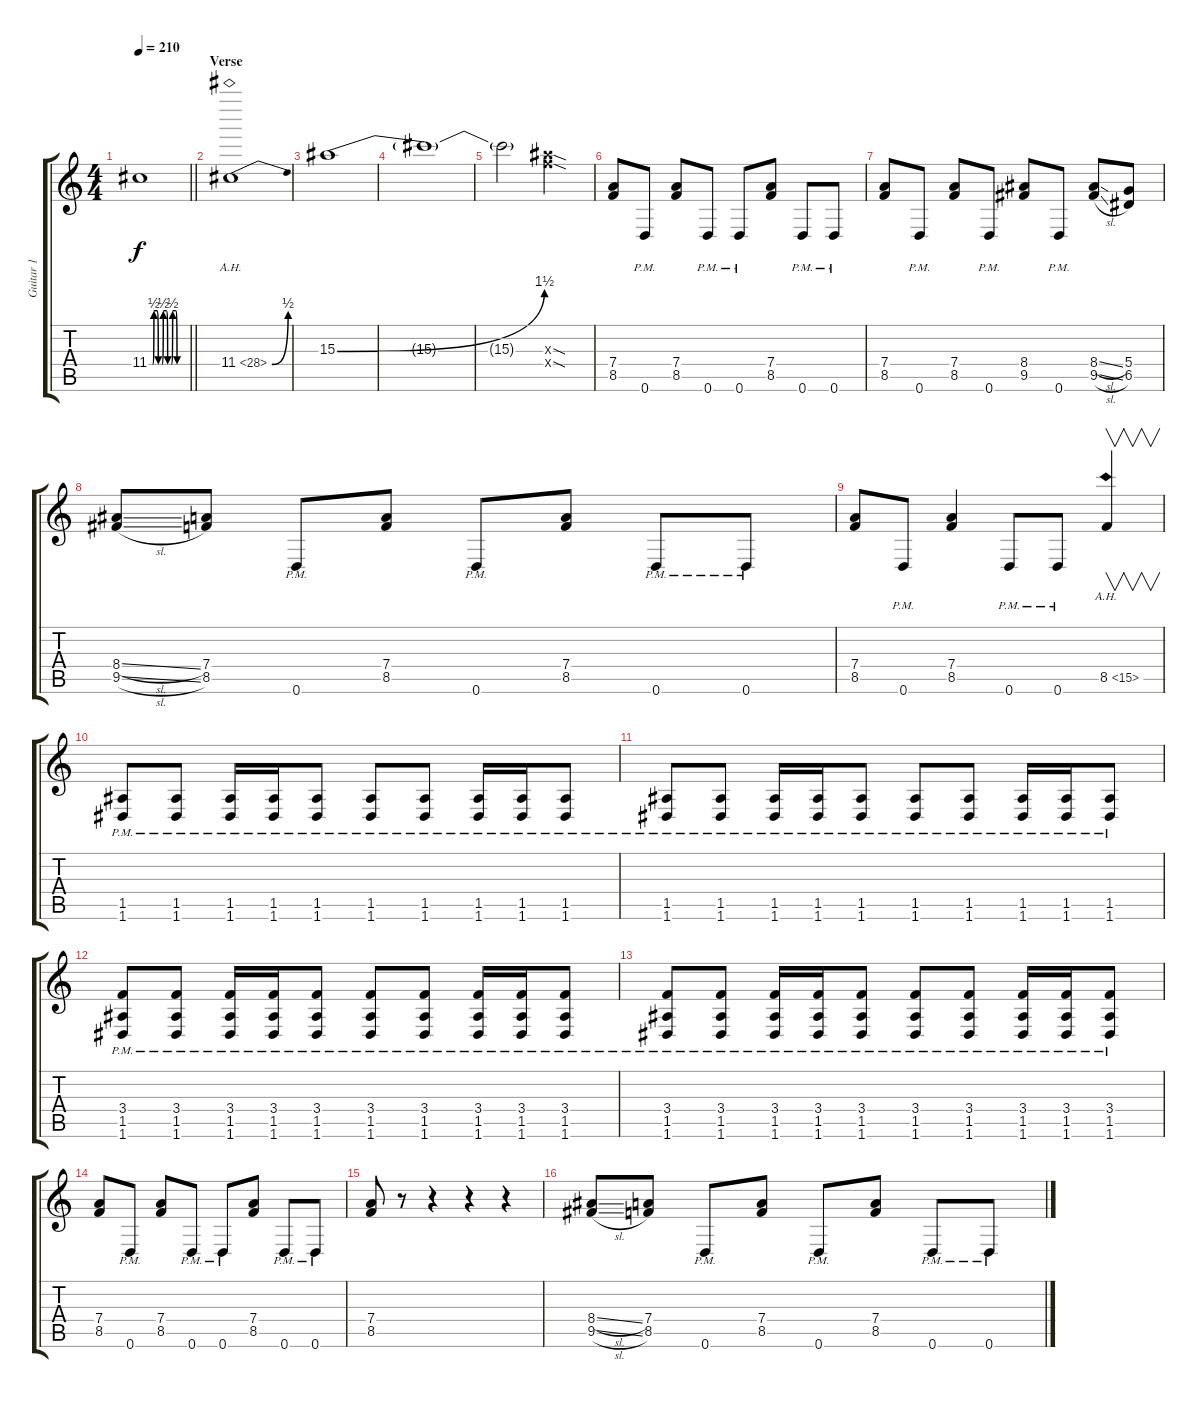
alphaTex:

\track ("Guitar 1" "Guitar 1") {instrument overdrivenguitar}
\staff {score tabs}
\tuning (E4 B3 G3 D3 A2 D2) {hide}
\ts (4 4)
\tempo 210
\clef g2
\barLineRight lightlight
\ks c
11.4{be (custom 0 0 6 0 8 2 13 2 15 0 21 0 23 2 28 2 30 0 36 0 38 2 43 2 45 0 60 0) t}.1{dy f} |
\section ("" "Verse")
11.4{be (bend 0 0 60 2) ah 17}.1 |
15.3{be (bend 0 0 60 6)}.1{volume 6} |
15.3{t}.1 |
15.3{t}.2 (15.3{sod x} 15.4{sod x}).2 |
(7.4 8.5).8{volume 16} 0.6{pm}.8 (7.4 8.5).8 0.6{pm}.8 0.6{pm}.8 (7.4 8.5).8 0.6{pm}.8 0.6{pm}.8 |
(7.4 8.5).8 0.6{pm}.8 (7.4 8.5).8 0.6{pm}.8 (8.4 9.5).8 0.6{pm}.8 (8.4{sl} 9.5{sl}).8 (5.4 6.5).8 |
(8.4{sl} 9.5{sl}).8 (7.4 8.5).8 0.6{pm}.8 (7.4 8.5).8 0.6{pm}.8 (7.4 8.5).8 0.6{pm}.8 0.6{pm}.8 |
(7.4 8.5).8 0.6{pm}.8 (7.4 8.5).4 0.6{pm}.8 0.6{pm}.8 8.5{ah 7}.4{v instrument guitarharmonics} |
(1.5{pm} 1.6{pm}).8{instrument overdrivenguitar} (1.5{pm} 1.6{pm}).8 (1.5{pm} 1.6{pm}).16 (1.5{pm} 1.6{pm}).16 (1.5{pm} 1.6{pm}).8 (1.5{pm} 1.6{pm}).8 (1.5{pm} 1.6{pm}).8 (1.5{pm} 1.6{pm}).16 (1.5{pm} 1.6{pm}).16 (1.5{pm} 1.6{pm}).8 |
(1.5{pm} 1.6{pm}).8 (1.5{pm} 1.6{pm}).8 (1.5{pm} 1.6{pm}).16 (1.5{pm} 1.6{pm}).16 (1.5{pm} 1.6{pm}).8 (1.5{pm} 1.6{pm}).8 (1.5{pm} 1.6{pm}).8 (1.5{pm} 1.6{pm}).16 (1.5{pm} 1.6{pm}).16 (1.5{pm} 1.6{pm}).8 |
(3.4{pm} 1.5{pm} 1.6{pm}).8 (3.4{pm} 1.5{pm} 1.6{pm}).8 (3.4{pm} 1.5{pm} 1.6{pm}).16 (3.4{pm} 1.5{pm} 1.6{pm}).16 (3.4{pm} 1.5{pm} 1.6{pm}).8 (3.4{pm} 1.5{pm} 1.6{pm}).8 (3.4{pm} 1.5{pm} 1.6{pm}).8 (3.4{pm} 1.5{pm} 1.6{pm}).16 (3.4{pm} 1.5{pm} 1.6{pm}).16 (3.4{pm} 1.5{pm} 1.6{pm}).8 |
(3.4{pm} 1.5{pm} 1.6{pm}).8 (3.4{pm} 1.5{pm} 1.6{pm}).8 (3.4{pm} 1.5{pm} 1.6{pm}).16 (3.4{pm} 1.5{pm} 1.6{pm}).16 (3.4{pm} 1.5{pm} 1.6{pm}).8 (3.4{pm} 1.5{pm} 1.6{pm}).8 (3.4{pm} 1.5{pm} 1.6{pm}).8 (3.4{pm} 1.5{pm} 1.6{pm}).16 (3.4{pm} 1.5{pm} 1.6{pm}).16 (3.4{pm} 1.5{pm} 1.6{pm}).8 |
(7.4 8.5).8 0.6{pm}.8 (7.4 8.5).8 0.6{pm}.8 0.6{pm}.8 (7.4 8.5).8 0.6{pm}.8 0.6{pm}.8 |
(7.4 8.5).8 r.8 r.4 r.4 r.4 |
(8.4{sl} 9.5{sl}).8 (7.4 8.5).8 0.6{pm}.8 (7.4 8.5).8 0.6{pm}.8 (7.4 8.5).8 0.6{pm}.8 0.6{pm}.8
